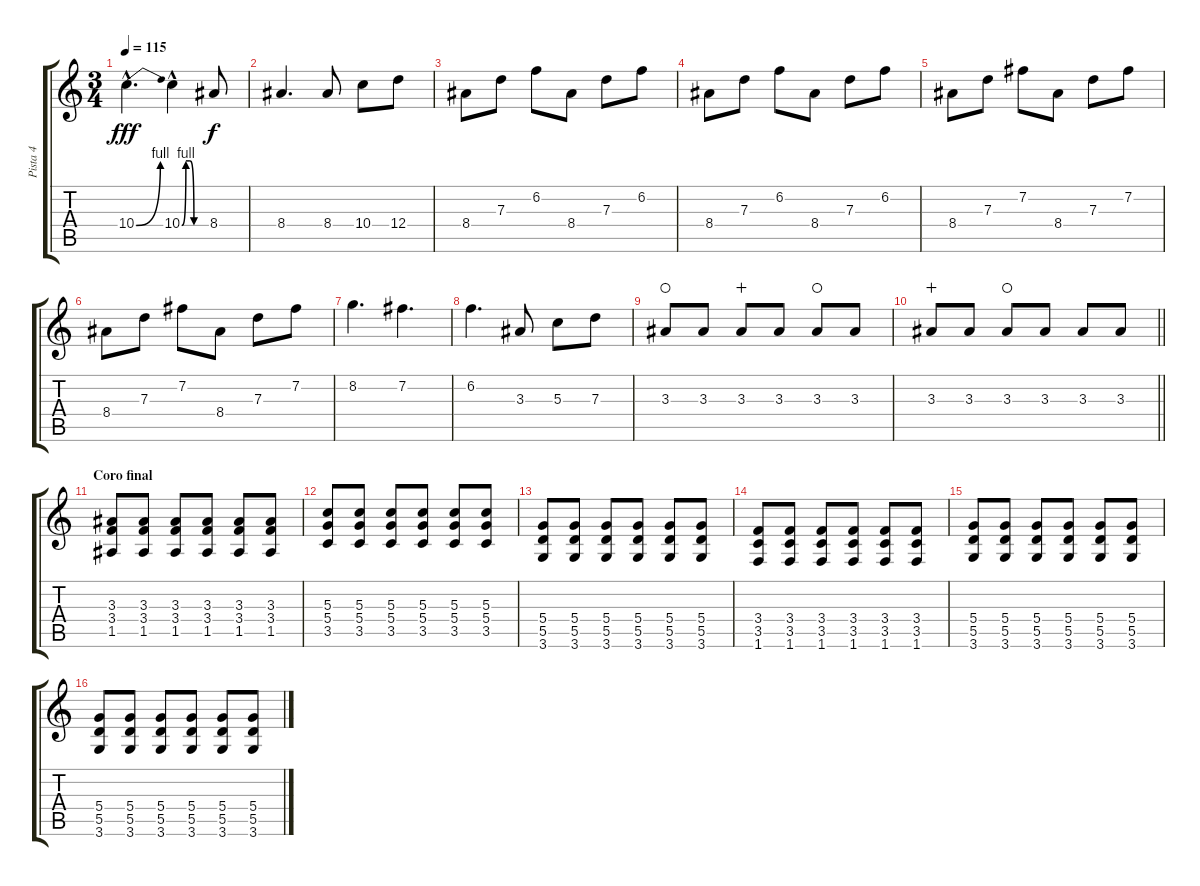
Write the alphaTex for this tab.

\track ("Pista 4" "Pista 4") {instrument distortionguitar}
\staff {score tabs}
\tuning (E4 B3 G3 D3 A2 E2) {hide}
\ts (3 4)
\tempo 115
\clef g2
\ks c
10.4{be (bend 0 0 60 4) hac}.4{d dy fff} 10.4{be (custom 0 0 10 4 20 4 30 0 60 0) hac}.4 8.4.8{dy f} |
8.4.4{d} 8.4.8 10.4.8 12.4.8 |
8.4.8 7.3.8 6.2.8 8.4.8 7.3.8 6.2.8 |
8.4.8 7.3.8 6.2.8 8.4.8 7.3.8 6.2.8 |
8.4.8 7.3.8 7.2.8 8.4.8 7.3.8 7.2.8 |
8.4.8 7.3.8 7.2.8 8.4.8 7.3.8 7.2.8 |
8.2.4{d} 7.2.4{d} |
6.2.4{d} 3.3.8 5.3.8 7.3.8 |
3.3.8{waho} 3.3.8 3.3.8{wahc} 3.3.8 3.3.8{waho} 3.3.8 |
\barLineRight lightlight
3.3.8{wahc} 3.3.8 3.3.8{waho} 3.3.8 3.3.8 3.3.8 |
\section ("" "Coro final")
(3.3 3.4 1.5).8{volume 14 instrument distortionguitar} (3.3 3.4 1.5).8 (3.3 3.4 1.5).8 (3.3 3.4 1.5).8 (3.3 3.4 1.5).8 (3.3 3.4 1.5).8 |
(5.3 5.4 3.5).8 (5.3 5.4 3.5).8 (5.3 5.4 3.5).8 (5.3 5.4 3.5).8 (5.3 5.4 3.5).8 (5.3 5.4 3.5).8 |
(5.4 5.5 3.6).8 (5.4 5.5 3.6).8 (5.4 5.5 3.6).8 (5.4 5.5 3.6).8 (5.4 5.5 3.6).8 (5.4 5.5 3.6).8 |
(3.4 3.5 1.6).8 (3.4 3.5 1.6).8 (3.4 3.5 1.6).8 (3.4 3.5 1.6).8 (3.4 3.5 1.6).8 (3.4 3.5 1.6).8 |
(5.4 5.5 3.6).8 (5.4 5.5 3.6).8 (5.4 5.5 3.6).8 (5.4 5.5 3.6).8 (5.4 5.5 3.6).8 (5.4 5.5 3.6).8 |
(5.4 5.5 3.6).8 (5.4 5.5 3.6).8 (5.4 5.5 3.6).8 (5.4 5.5 3.6).8 (5.4 5.5 3.6).8 (5.4 5.5 3.6).8
